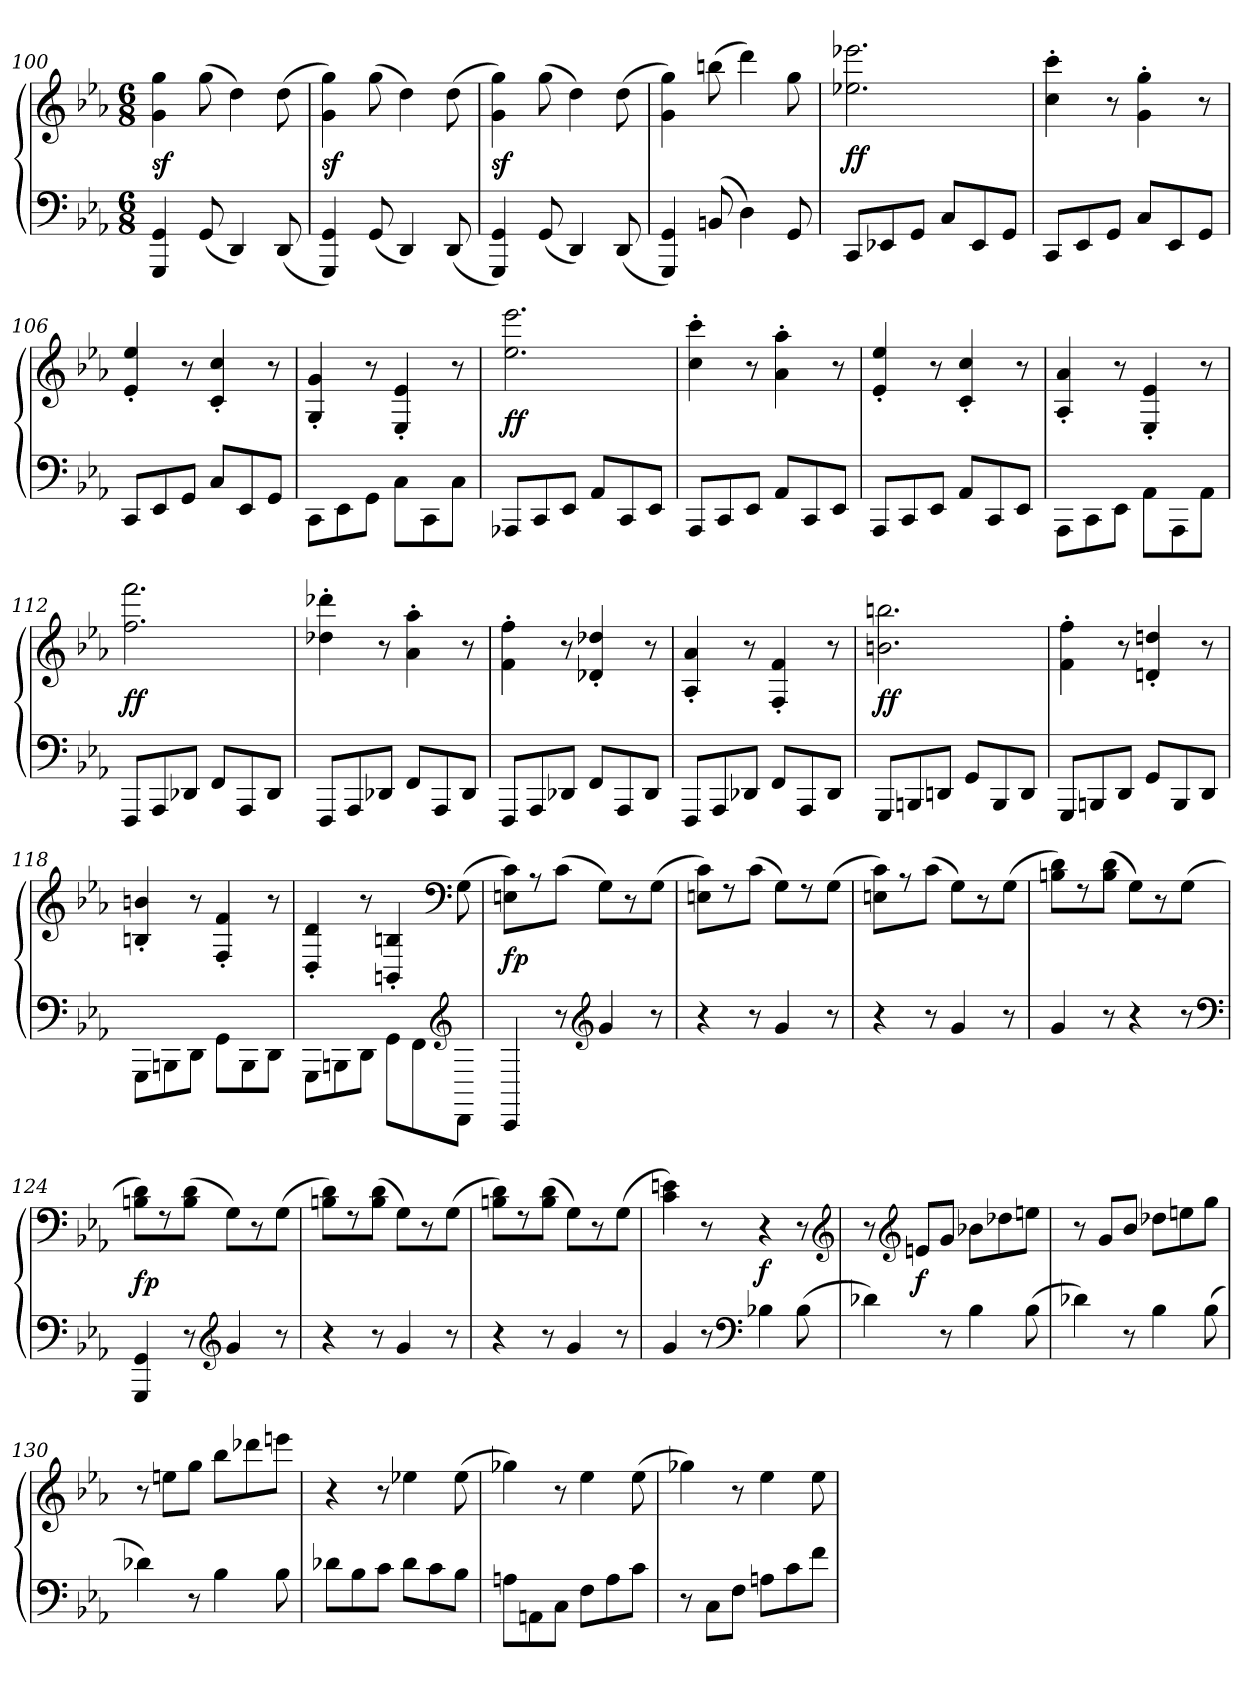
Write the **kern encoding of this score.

**kern	**kern	**dynam
*part1	*part1	*part1
*staff2	*staff1	*staff1/2
*clefF4	*clefG2	*
*k[b-e-a-]	*k[b-e-a-]	*
*M6/8	*M6/8	*
=100	=100	=100
4GG/ 4GGG/	4gg\ 4g\	sf
(<8GG/	(>8gg\	.
4DD/)	4dd\)	.
(<8DD/	(>8dd\	.
=101	=101	=101
4GG/ 4GGG/)	4gg\ 4g\)	sf
(<8GG/	(>8gg\	.
4DD/)	4dd\)	.
(<8DD/	(>8dd\	.
=102	=102	=102
4GG/ 4GGG/)	4gg\ 4g\)	sf
(<8GG/	(>8gg\	.
4DD/)	4dd\)	.
(<8DD/	(>8dd\	.
!!LO:LB:g=z
=103	=103	=103
4GG/ 4GGG/)	4gg\ 4g\)	.
(>8BBn/	(>8bbn\	.
4D\)	4ddd\)	.
8GG/	8gg\	.
=104	=104	=104
8CC/L	2.eee-X\ 2.ee-X\	ff
8EE-X/	.	.
8GG/J	.	.
8C/L	.	.
8EE-/	.	.
8GG/J	.	.
=105	=105	=105
8CC/L	4ccc'\ 4cc'\	.
8EE-/	.	.
8GG/J	8r	.
8C/L	4gg'\ 4g'\	.
8EE-/	.	.
8GG/J	8r	.
=106	=106	=106
8CC/L	4ee-'/ 4e-'/	.
8EE-/	.	.
8GG/J	8r	.
8C/L	4cc'/ 4c'/	.
8EE-/	.	.
8GG/J	8r	.
=107	=107	=107
8CC\L	4g'/ 4G'/	.
8EE-\	.	.
8GG\J	8r	.
8C\L	4e-'>/ 4E-'>/	.
8CC\	.	.
8C\J	8r	.
=108	=108	=108
8AAA-X/L	2.eee-\ 2.ee-\	ff
8CC/	.	.
8EE-/J	.	.
8AA-/L	.	.
8CC/	.	.
8EE-/J	.	.
=109	=109	=109
8AAA-/L	4ccc'\ 4cc'\	.
8CC/	.	.
8EE-/J	8r	.
8AA-/L	4aa-'\ 4a-'\	.
8CC/	.	.
8EE-/J	8r	.
!!LO:LB:g=z
=110	=110	=110
8AAA-/L	4ee-'/ 4e-'/	.
8CC/	.	.
8EE-/J	8r	.
8AA-/L	4cc'/ 4c'/	.
8CC/	.	.
8EE-/J	8r	.
=111	=111	=111
8AAA-\L	4a-'/ 4A-'/	.
8CC\	.	.
8EE-\J	8r	.
8AA-\L	4e-/'> 4E-/'>	.
8AAA-\	.	.
8AA-\J	8r	.
=112	=112	=112
8FFF/L	2.fff\ 2.ff\	ff
8AAA-/	.	.
8DD-X/J	.	.
8FF/L	.	.
8AAA-/	.	.
8DD-/J	.	.
=113	=113	=113
8FFF/L	4ddd-X'\ 4dd-X'\	.
8AAA-/	.	.
8DD-X/J	8r	.
8FF/L	4aa-'\ 4a-'\	.
8AAA-/	.	.
8DD-/J	8r	.
=114	=114	=114
8FFF/L	4ff'\ 4f'\	.
8AAA-/	.	.
8DD-X/J	8r	.
8FF/L	4dd-X'/ 4d-X'/	.
8AAA-/	.	.
8DD-/J	8r	.
=115	=115	=115
8FFF/L	4a-'/ 4A-'/	.
8AAA-/	.	.
8DD-X/J	8r	.
8FF/L	4f'</ 4F'</	.
8AAA-/	.	.
8DD-/J	8r	.
!!LO:LB:g=z
=116	=116	=116
8GGG/L	2.bbn\ 2.bn\	ff
8BBBn/	.	.
8DDn/J	.	.
8GG/L	.	.
8BBB/	.	.
8DD/J	.	.
=117	=117	=117
8GGG/L	4ff'\ 4f'\	.
8BBBn/	.	.
8DD/J	8r	.
8GG/L	4ddn'/ 4dn'/	.
8BBB/	.	.
8DD/J	8r	.
=118	=118	=118
8GGG\L	4bn'/ 4Bn'/	.
8BBBn\	.	.
8DD\J	8r	.
8GG\L	4f'>/ 4F'>/	.
8BBB\	.	.
8DD\J	8r	.
=119	=119	=119
8GGG\L	4d'>/ 4D'>/	.
8BBBn\	.	.
8DD\J	8r	.
8GG\L	4Bn'>/ 4BBn'>/	.
8FF\	.	.
*clefG2	*clefF4	*
8DD\J	(>8G\	.
=120	=120	=120
4CC/	8c\ 8En\L)	fp
.	8r	.
8r	(>8c\J	.
*clefG2	*	*
4g/	8G\L)	.
.	8r	.
8r	(>8G\J	.
=121	=121	=121
4r	8c\ 8En\L)	.
.	8rF	.
8r	(>8c\J	.
4g/	8G\L)	.
.	8rF	.
8r	(>8G\J	.
!!LO:LB:g=z
=122	=122	=122
4r	8c\ 8En\L)	.
.	8r	.
8r	(>8c\J	.
4g/	8G\L)	.
.	8r	.
8r	(>8G\J	.
=123	=123	=123
4g/	8d\ 8Bn\L)	.
.	8rF	.
8r	(>8d\ 8B\J	.
4r	8G\L)	.
.	8r	.
8r	(>8G\J	.
*clefF4	*	*
=124	=124	=124
4GG/ 4GGG/	8d\ 8Bn\L)	fp
.	8rF	.
8r	(>8d\ 8B\J	.
*clefG2	*	*
4g/	8G\L)	.
.	8r	.
8r	(>8G\J	.
=125	=125	=125
4r	8d\ 8Bn\L)	.
.	8rF	.
8r	(>8d\ 8B\J	.
4g/	8G\L)	.
.	8r	.
8r	(>8G\J	.
=126	=126	=126
4r	8d\ 8Bn\L)	.
.	8rF	.
8r	(>8d\ 8B\J	.
4g/	8G\L)	.
.	8r	.
8r	(>8G\J	.
=127	=127	=127
4g/	4en\ 4c\)	.
8r	8r	.
*clefF4	*	*
4B-X\	4r	f
(>8B-\	8r	.
*	*clefG2	*
!!LO:LB:g=z
=128	=128	=128
4d-X\)	8r	.
*	*clefG2	*
!	!	!LO:DY:b
.	8en/L	f
8r	8g/J	.
4B-\	8b-X\L	.
.	8dd-X\	.
(>8B-\	8een\J	.
=129	=129	=129
4d-X\)	8r	.
.	8g/L	.
8r	8b-/J	.
4B-\	8dd-X\L	.
.	8een\	.
(>8B-\	8gg\J	.
=130	=130	=130
4d-X\)	8r	.
.	8een\L	.
8r	8gg\J	.
4B-\	8bb-\L	.
.	8ddd-X\	.
8B-\	8eeen\J	.
=131	=131	=131
8d-X\L	4r	.
8B-\	.	.
8c\J	8r	.
8d-\L	4ee-X\	.
8c\	.	.
8B-\J	(>8ee-\	.
=132	=132	=132
8An\L	4gg-X\)	.
8AAn\	.	.
8C\J	8r	.
8F\L	4ee-\	.
8A\	.	.
8c\J	(>8ee-\	.
=133	=133	=133
8r	4gg-X\)	.
8C\L	.	.
8F\J	8r	.
8An\L	4ee-\	.
8c\	.	.
8f\J	8ee-\	.
=	=	=
*-	*-	*-
